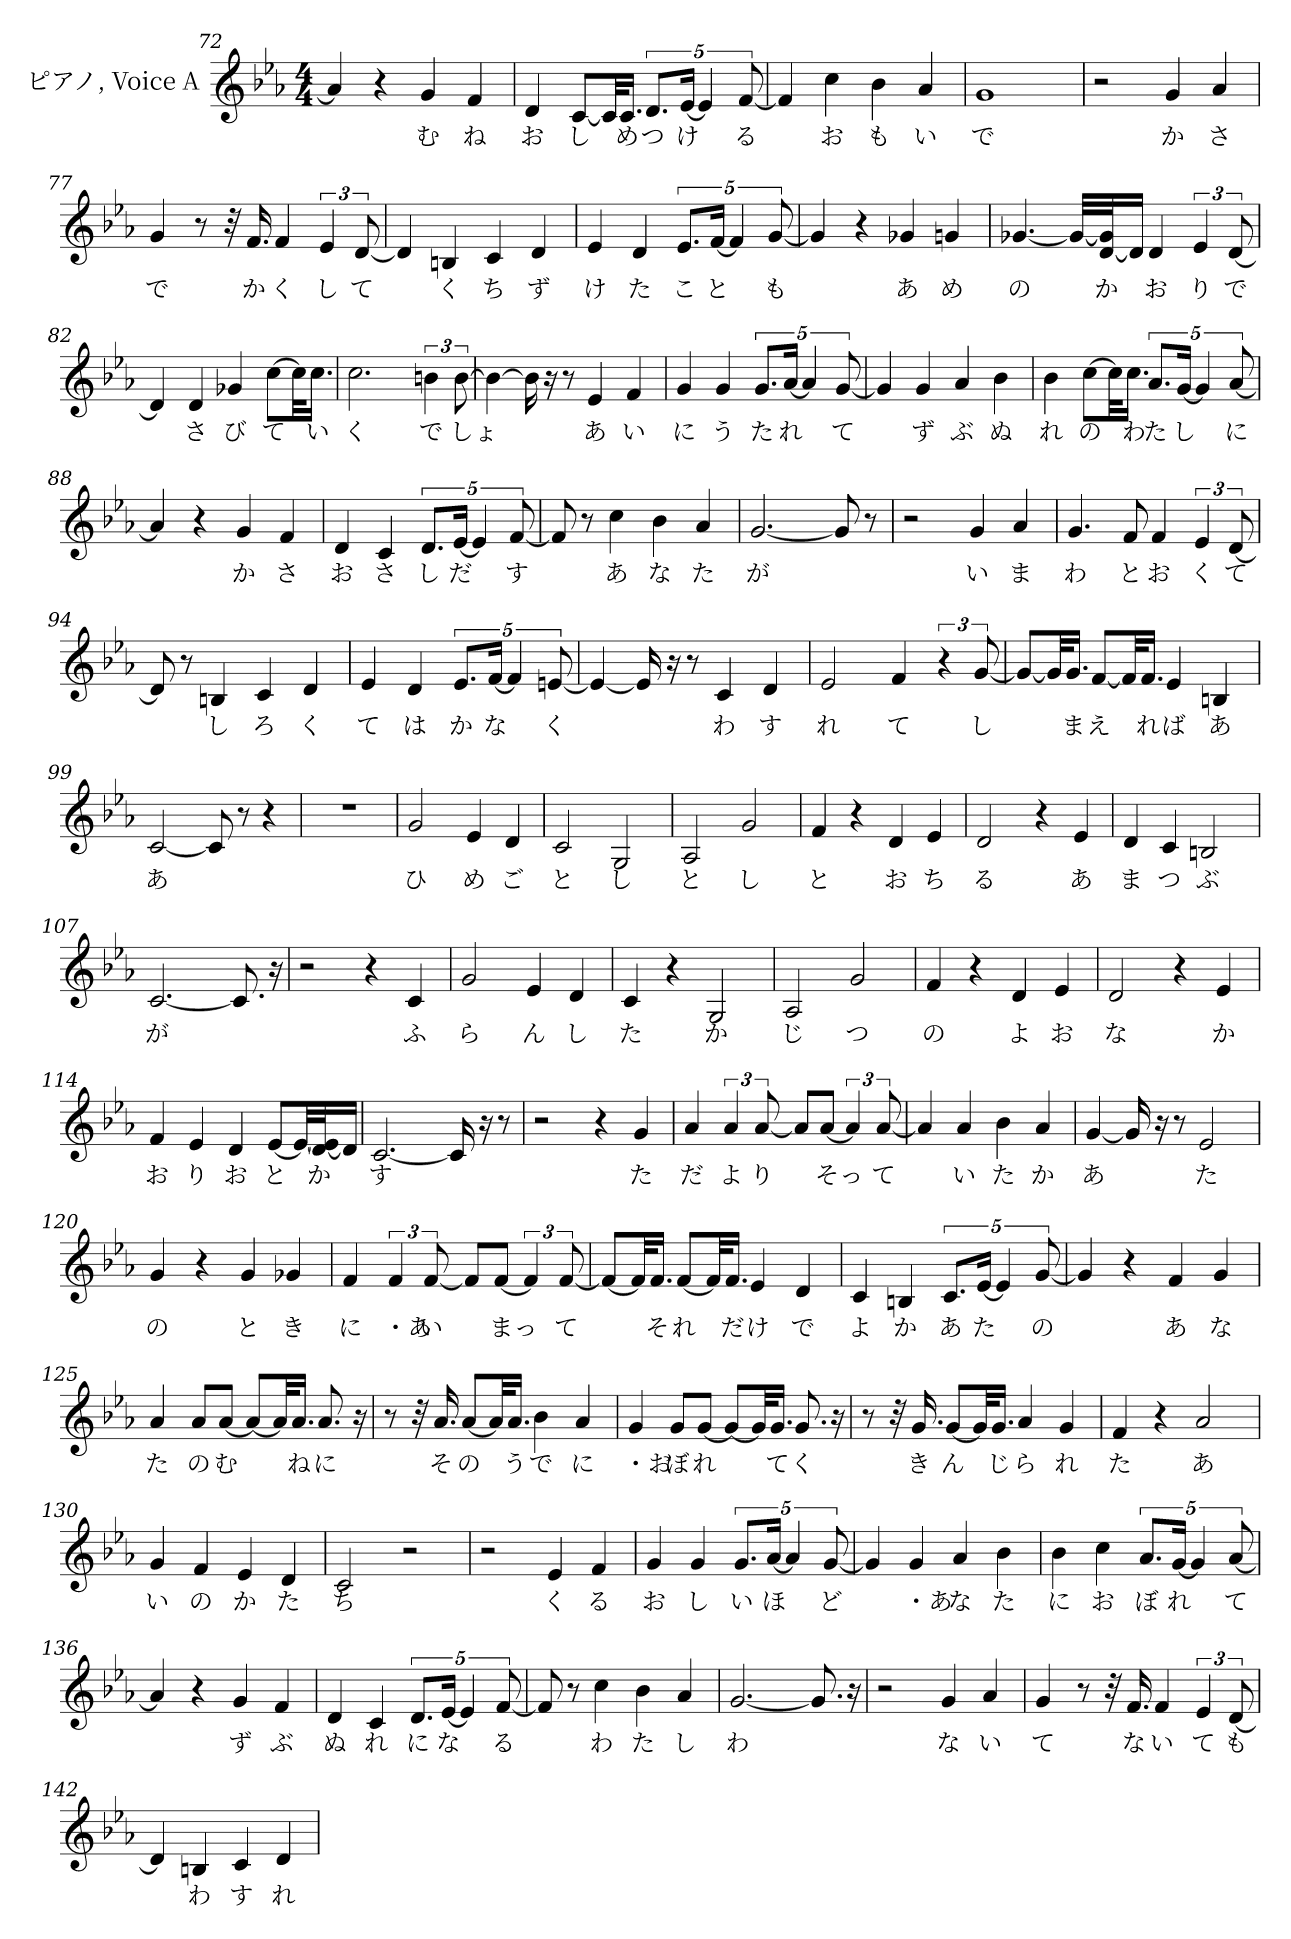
**kern	**text
*part1	*part1
*staff1	*staff1
*I"ピアノ, Voice A	*
*clefG2	*
*k[b-e-a-]	*
*M4/4	*
=72	=72
4a-/]	.
4r	.
!	!LO:LY:b
4g/	む
!	!LO:LY:b
4f/	ね
=73	=73
!	!LO:LY:b
4d/	お
!	!LO:LY:b
[8c/L	し
32c/KL]	.
!	!LO:LY:b
16.c/JJ	め
!	!LO:LY:b
10.d/L	つ
!	!LO:LY:b
[20e-/Jk	け
5e-/]	.
!	!LO:LY:b
[10f/	る
=74	=74
4f/]	.
!	!LO:LY:b
4cc\	お
!	!LO:LY:b
4b-\	も
!	!LO:LY:b
4a-/	い
=75	=75
!	!LO:LY:b
1g	で
=76	=76
2r	.
!	!LO:LY:b
4g/	か
!	!LO:LY:b
4a-/	さ
!!LO:LB:g=z
=77	=77
!	!LO:LY:b
4g/	で
8r	.
32r	.
!	!LO:LY:b
16.f/	か
!	!LO:LY:b
4f/	く
!	!LO:LY:b
6e-/	し
!	!LO:LY:b
[12d/	て
=78	=78
4d/]	.
!	!LO:LY:b
4Bn/	く
!	!LO:LY:b
4c/	ち
!	!LO:LY:b
4d/	ず
=79	=79
!	!LO:LY:b
4e-/	け
!	!LO:LY:b
4d/	た
!	!LO:LY:b
10.e-/L	こ
!	!LO:LY:b
[20f/Jk	と
5f/]	.
!	!LO:LY:b
[10g/	も
=80	=80
4g/]	.
4r	.
!	!LO:LY:b
4g-X/	あ
!	!LO:LY:b
4gn/	め
=81	=81
!	!LO:LY:b
[4.g-X/	の
32g-/LLL_	.
!	!LO:LY:b
[32d/ 32g-/]J	か
16d/JJ]	.
!	!LO:LY:b
4d/	お
!	!LO:LY:b
6e-/	り
!	!LO:LY:b
[12d/	で
!!LO:LB:g=z
=82	=82
4d/]	.
!	!LO:LY:b
4d/	さ
!	!LO:LY:b
4g-X/	び
!	!LO:LY:b
[8cc\L	て
32cc\KL]	.
!	!LO:LY:b
16.cc\JJ	い
=83	=83
!	!LO:LY:b
2.cc\	く
!	!LO:LY:b
6bn\	で
!	!LO:LY:b
[12b\	しょ
=84	=84
4b\_	.
16b\]	.
16r	.
8r	.
!	!LO:LY:b
4e-/	あ
!	!LO:LY:b
4f/	い
=85	=85
!	!LO:LY:b
4g/	に
!	!LO:LY:b
4g/	う
!	!LO:LY:b
10.g/L	た
!	!LO:LY:b
[20a-/Jk	れ
5a-/]	.
!	!LO:LY:b
[10g/	て
=86	=86
4g/]	.
!	!LO:LY:b
4g/	ず
!	!LO:LY:b
4a-/	ぶ
!	!LO:LY:b
4b-\	ぬ
!!LO:LB:g=z
=87	=87
!	!LO:LY:b
4b-\	れ
!	!LO:LY:b
[8cc\L	の
32cc\KL]	.
!	!LO:LY:b
16.cc\JJ	わ
!	!LO:LY:b
10.a-/L	た
!	!LO:LY:b
[20g/Jk	し
5g/]	.
!	!LO:LY:b
[10a-/	に
=88	=88
4a-/]	.
4r	.
!	!LO:LY:b
4g/	か
!	!LO:LY:b
4f/	さ
=89	=89
!	!LO:LY:b
4d/	お
!	!LO:LY:b
4c/	さ
!	!LO:LY:b
10.d/L	し
!	!LO:LY:b
[20e-/Jk	だ
5e-/]	.
!	!LO:LY:b
[10f/	す
=90	=90
8f/]	.
8r	.
!	!LO:LY:b
4cc\	あ
!	!LO:LY:b
4b-\	な
!	!LO:LY:b
4a-/	た
=91	=91
!	!LO:LY:b
[2.g/	が
8g/]	.
8r	.
=92	=92
2r	.
!	!LO:LY:b
4g/	い
!	!LO:LY:b
4a-/	ま
!!LO:PB:g=z
=93	=93
!	!LO:LY:b
4.g/	わ
!	!LO:LY:b
8f/	と
!	!LO:LY:b
4f/	お
!	!LO:LY:b
6e-/	く
!	!LO:LY:b
[12d/	て
=94	=94
8d/]	.
8r	.
!	!LO:LY:b
4Bn/	し
!	!LO:LY:b
4c/	ろ
!	!LO:LY:b
4d/	く
=95	=95
!	!LO:LY:b
4e-/	て
!	!LO:LY:b
4d/	は
!	!LO:LY:b
10.e-/L	か
!	!LO:LY:b
[20f/Jk	な
5f/]	.
!	!LO:LY:b
[10en/	く
=96	=96
4e/_	.
16e/]	.
16r	.
8r	.
!	!LO:LY:b
4c/	わ
!	!LO:LY:b
4d/	す
=97	=97
!	!LO:LY:b
2e-/	れ
!	!LO:LY:b
4f/	て
6r	.
!	!LO:LY:b
[12g/	し
!!LO:LB:g=z
=98	=98
8g/L_	.
32g/KL]	.
!	!LO:LY:b
16.g/JJ	ま
!	!LO:LY:b
[8f/L	え
32f/KL]	.
!	!LO:LY:b
16.f/JJ	れ
!	!LO:LY:b
4e-/	ば
!	!LO:LY:b
4Bn/	あ
=99	=99
!	!LO:LY:b
[2c/	あ
8c/]	.
8r	.
4r	.
=100	=100
1r	.
=101	=101
!	!LO:LY:b
2g/	ひ
!	!LO:LY:b
4e-/	め
!	!LO:LY:b
4d/	ご
=102	=102
!	!LO:LY:b
2c/	と
!	!LO:LY:b
2G/	し
=103	=103
!	!LO:LY:b
2A-/	と
!	!LO:LY:b
2g/	し
=104	=104
!	!LO:LY:b
4f/	と
4r	.
!	!LO:LY:b
4d/	お
!	!LO:LY:b
4e-/	ち
=105	=105
!	!LO:LY:b
2d/	る
4r	.
!	!LO:LY:b
4e-/	あ
!!LO:LB:g=z
=106	=106
!	!LO:LY:b
4d/	ま
!	!LO:LY:b
4c/	つ
!	!LO:LY:b
2Bn/	ぶ
=107	=107
!	!LO:LY:b
[2.c/	が
8.c/]	.
16r	.
=108	=108
2r	.
4r	.
!	!LO:LY:b
4c/	ふ
=109	=109
!	!LO:LY:b
2g/	ら
!	!LO:LY:b
4e-/	ん
!	!LO:LY:b
4d/	し
=110	=110
!	!LO:LY:b
4c/	た
4r	.
!	!LO:LY:b
2G/	か
=111	=111
!	!LO:LY:b
2A-/	じ
!	!LO:LY:b
2g/	つ
=112	=112
!	!LO:LY:b
4f/	の
4r	.
!	!LO:LY:b
4d/	よ
!	!LO:LY:b
4e-/	お
=113	=113
!	!LO:LY:b
2d/	な
4r	.
!	!LO:LY:b
4e-/	か
!!LO:LB:g=z
=114	=114
!	!LO:LY:b
4f/	お
!	!LO:LY:b
4e-/	り
!	!LO:LY:b
4d/	お
!	!LO:LY:b
[8e-/L	と
32e-/LL_	.
!	!LO:LY:b
[32d/ 32e-/]J	か
16d/JJ]	.
=115	=115
!	!LO:LY:b
[2.c/	す
16c/]	.
16r	.
8r	.
=116	=116
2r	.
4r	.
!	!LO:LY:b
4g/	た
=117	=117
!	!LO:LY:b
4a-/	だ
!	!LO:LY:b
6a-/	よ
!	!LO:LY:b
[12a-/	り
8a-/L]	.
!	!LO:LY:b
[8a-/J	そっ
6a-/]	.
!	!LO:LY:b
[12a-/	て
=118	=118
4a-/]	.
!	!LO:LY:b
4a-/	い
!	!LO:LY:b
4b-\	た
!	!LO:LY:b
4a-/	か
=119	=119
!	!LO:LY:b
[4g/	あ
16g/]	.
16r	.
8r	.
!	!LO:LY:b
2e-/	た
!!LO:LB:g=z
=120	=120
!	!LO:LY:b
4g/	の
4r	.
!	!LO:LY:b
4g/	と
!	!LO:LY:b
4g-X/	き
=121	=121
!	!LO:LY:b
4f/	に
!	!LO:LY:b
6f/	・あ
!	!LO:LY:b
[12f/	い
8f/L]	.
!	!LO:LY:b
[8f/J	まっ
6f/]	.
!	!LO:LY:b
[12f/	て
=122	=122
8f/L_	.
32f/KL]	.
!	!LO:LY:b
16.f/JJ	そ
!	!LO:LY:b
[8f/L	れ
32f/KL]	.
!	!LO:LY:b
16.f/JJ	だ
!	!LO:LY:b
4e-/	け
!	!LO:LY:b
4d/	で
=123	=123
!	!LO:LY:b
4c/	よ
!	!LO:LY:b
4Bn/	か
!	!LO:LY:b
10.c/L	あ
!	!LO:LY:b
[20e-/Jk	た
5e-/]	.
!	!LO:LY:b
[10g/	の
=124	=124
4g/]	.
4r	.
!	!LO:LY:b
4f/	あ
!	!LO:LY:b
4g/	な
!!LO:LB:g=z
=125	=125
!	!LO:LY:b
4a-/	た
!	!LO:LY:b
8a-/L	の
!	!LO:LY:b
[8a-/J	む
8a-/L_	.
32a-/KL]	.
!	!LO:LY:b
16.a-/JJ	ね
!	!LO:LY:b
8.a-/	に
16r	.
=126	=126
8r	.
32r	.
!	!LO:LY:b
16.a-/	そ
!	!LO:LY:b
[8a-/L	の
32a-/KL]	.
!	!LO:LY:b
16.a-/JJ	う
!	!LO:LY:b
4b-\	で
!	!LO:LY:b
4a-/	に
=127	=127
!	!LO:LY:b
4g/	・お
!	!LO:LY:b
8g/L	ぼ
!	!LO:LY:b
[8g/J	れ
8g/L_	.
32g/KL]	.
!	!LO:LY:b
16.g/JJ	て
!	!LO:LY:b
8.g/	く
16r	.
=128	=128
8r	.
32r	.
!	!LO:LY:b
16.g/	き
!	!LO:LY:b
[8g/L	ん
32g/KL]	.
!	!LO:LY:b
16.g/JJ	じ
!	!LO:LY:b
4a-/	ら
!	!LO:LY:b
4g/	れ
=129	=129
!	!LO:LY:b
4f/	た
4r	.
!	!LO:LY:b
2a-/	あ
!!LO:LB:g=z
=130	=130
!	!LO:LY:b
4g/	い
!	!LO:LY:b
4f/	の
!	!LO:LY:b
4e-/	か
!	!LO:LY:b
4d/	た
=131	=131
!	!LO:LY:b
2c/	ち
2r	.
=132	=132
2r	.
!	!LO:LY:b
4e-/	く
!	!LO:LY:b
4f/	る
=133	=133
!	!LO:LY:b
4g/	お
!	!LO:LY:b
4g/	し
!	!LO:LY:b
10.g/L	い
!	!LO:LY:b
[20a-/Jk	ほ
5a-/]	.
!	!LO:LY:b
[10g/	ど
=134	=134
4g/]	.
!	!LO:LY:b
4g/	・あ
!	!LO:LY:b
4a-/	な
!	!LO:LY:b
4b-\	た
=135	=135
!	!LO:LY:b
4b-\	に
!	!LO:LY:b
4cc\	お
!	!LO:LY:b
10.a-/L	ぼ
!	!LO:LY:b
[20g/Jk	れ
5g/]	.
!	!LO:LY:b
[10a-/	て
=136	=136
4a-/]	.
4r	.
!	!LO:LY:b
4g/	ず
!	!LO:LY:b
4f/	ぶ
!!LO:LB:g=z
=137	=137
!	!LO:LY:b
4d/	ぬ
!	!LO:LY:b
4c/	れ
!	!LO:LY:b
10.d/L	に
!	!LO:LY:b
[20e-/Jk	な
5e-/]	.
!	!LO:LY:b
[10f/	る
=138	=138
8f/]	.
8r	.
!	!LO:LY:b
4cc\	わ
!	!LO:LY:b
4b-\	た
!	!LO:LY:b
4a-/	し
=139	=139
!	!LO:LY:b
[2.g/	わ
8.g/]	.
16r	.
=140	=140
2r	.
!	!LO:LY:b
4g/	な
!	!LO:LY:b
4a-/	い
=141	=141
!	!LO:LY:b
4g/	て
8r	.
32r	.
!	!LO:LY:b
16.f/	な
!	!LO:LY:b
4f/	い
!	!LO:LY:b
6e-/	て
!	!LO:LY:b
[12d/	も
=142	=142
4d/]	.
!	!LO:LY:b
4Bn/	わ
!	!LO:LY:b
4c/	す
!	!LO:LY:b
4d/	れ
=	=
*-	*-
